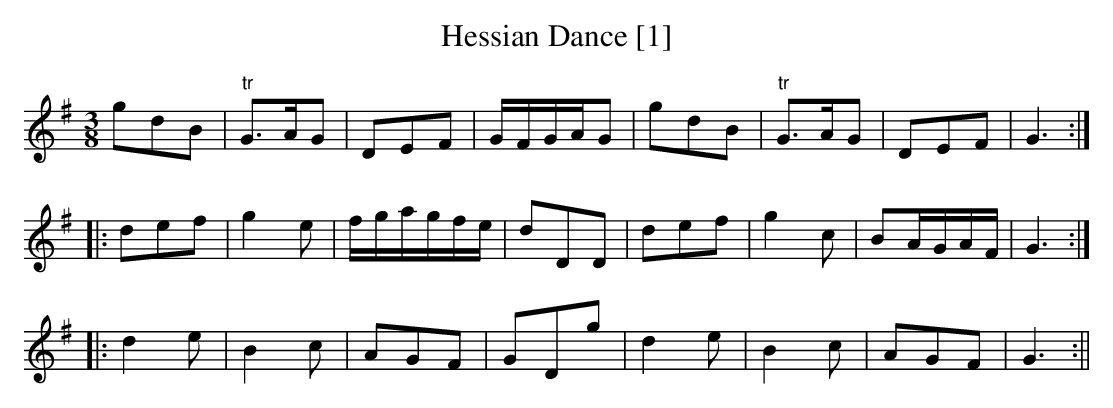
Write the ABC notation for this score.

X:1
T:Hessian Dance [1]
M:3/8
L:1/8
K:G
gdB|"tr"G>AG|DEF|G/F/G/A/G|gdB|"tr"G>AG|DEF|G3:|
|:def|g2e|f/g/a/g/f/e/|dDD|def|g2c|BA/G/A/F/|G3:|
|:d2e|B2c|AGF|GDg|d2e|B2c|AGF|G3:||
